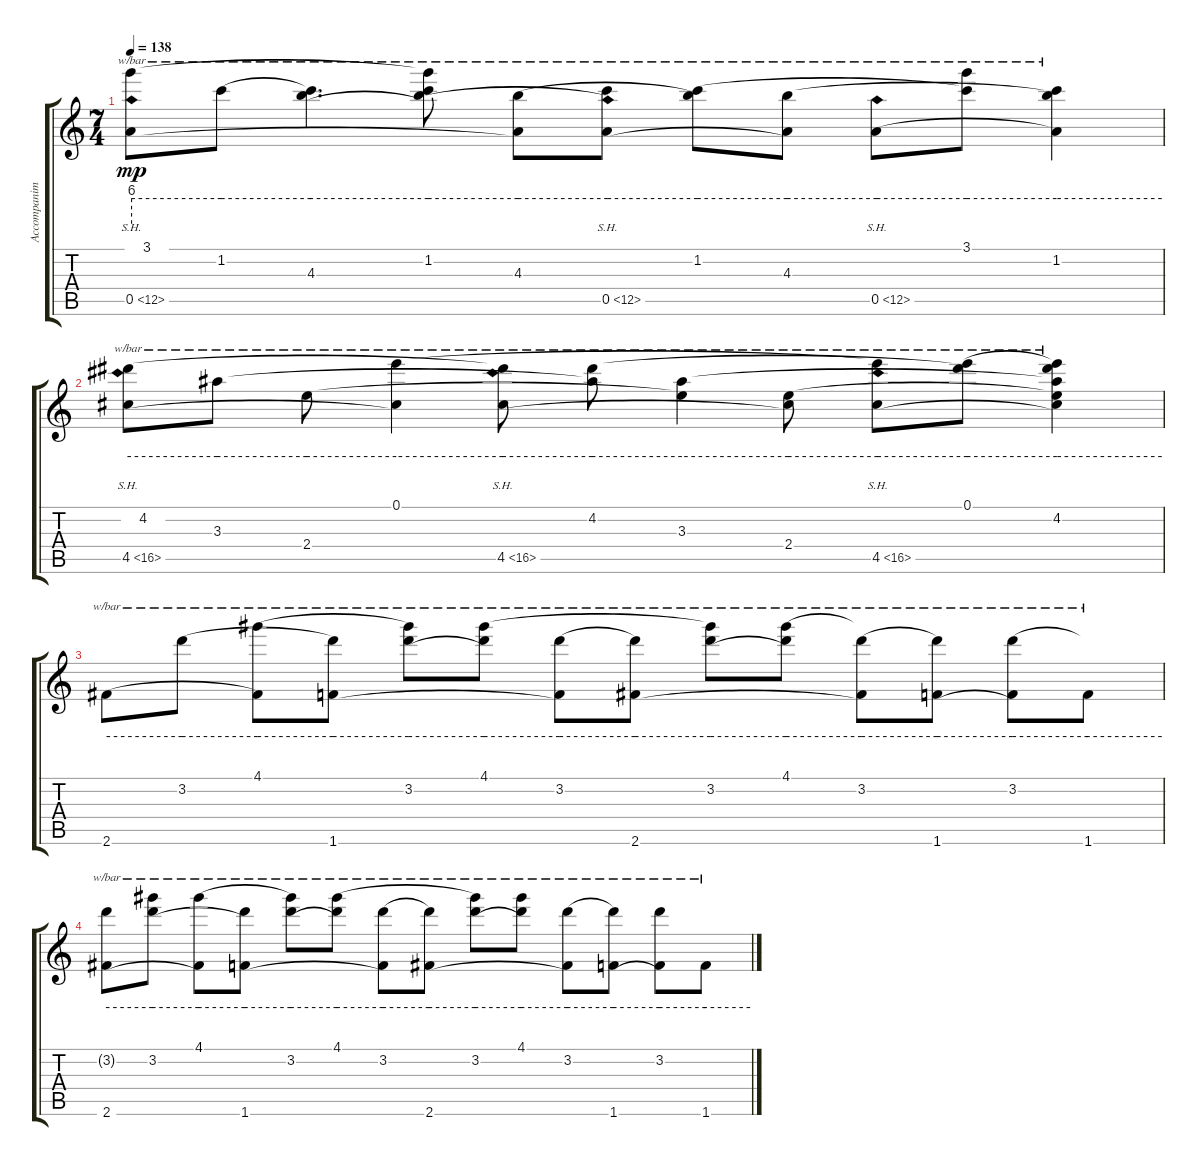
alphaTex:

\track ("Accompaniment L" "Accompanim") {instrument acousticguitarsteel}
\staff {score tabs}
\tuning (E4 B3 G3 D3 A2 E2) {hide}
\ts (7 4)
\tempo 138
\clef g2
\ks c
(3.1 0.5{sh 12}).8{tbe (hold default 0 24 60 24) dy mp} 1.2.8{tbe (hold default 0 24 60 24)} (1.2{t} 4.3).4{d tbe (hold default 0 24 60 24)} (3.1{t} 1.2 4.3{t}).8{tbe (hold default 0 24 60 24)} (4.3 0.5{t}).8{tbe (hold default 0 24 60 24)} (1.2{t} 0.5{sh 12}).8{tbe (hold default 0 24 60 24)} (1.2 4.3{t}).8{tbe (hold default 0 24 60 24)} (4.3 0.5{t}).8{tbe (hold default 0 24 60 24)} 0.5{sh 12}.8{tbe (hold default 0 24 60 24)} (3.1 1.2{t}).8{tbe (hold default 0 24 60 24)} (1.2 4.3{t} 0.5{t}).4{tbe (hold default 0 24 60 24)} |
(4.2 4.5{sh 12}).8{tbe (hold default 0 24 60 24)} 3.3.8{tbe (hold default 0 24 60 24)} 2.4.8{tbe (hold default 0 24 60 24)} (0.1 4.5{t}).4{tbe (hold default 0 24 60 24)} (4.2{t} 4.5{sh 12}).8{tbe (hold default 0 24 60 24)} (4.2 3.3{t}).8{tbe (hold default 0 24 60 24)} (3.3 2.4{t}).4{tbe (hold default 0 24 60 24)} (2.4 4.5{t}).8{tbe (hold default 0 24 60 24)} (0.1{t} 4.5{sh 12}).8{tbe (hold default 0 24 60 24)} (0.1 4.2{t}).8{tbe (hold default 0 24 60 24)} (0.1{t} 4.2 3.3{t} 2.4{t} 4.5{t}).4{tbe (hold default 0 24 60 24)} |
2.6.8{tbe (hold default 0 24 60 24)} 3.2.8{tbe (hold default 0 24 60 24)} (4.1 2.6{t}).8{tbe (hold default 0 24 60 24)} (3.2{t} 1.6).8{tbe (hold default 0 24 60 24)} (4.1{t} 3.2).8{tbe (hold default 0 24 60 24)} (4.1 3.2{t}).8{tbe (hold default 0 24 60 24)} (3.2 1.6{t}).8{tbe (hold default 0 24 60 24)} (3.2{t} 2.6).8{tbe (hold default 0 24 60 24)} (4.1{t} 3.2).8{tbe (hold default 0 24 60 24)} (4.1 3.2{t}).8{tbe (hold default 0 24 60 24)} (3.2 2.6{t}).8{tbe (hold default 0 24 60 24)} (3.2{t} 1.6).8{tbe (hold default 0 24 60 24)} (3.2 1.6{t}).8{tbe (hold default 0 24 60 24)} 1.6.8{tbe (hold default 0 24 60 24)} |
(3.2{t} 2.6).8{tbe (hold default 0 24 60 24)} (4.1{t} 3.2).8{tbe (hold default 0 24 60 24)} (4.1 2.6{t}).8{tbe (hold default 0 24 60 24)} (3.2{t} 1.6).8{tbe (hold default 0 24 60 24)} (4.1{t} 3.2).8{tbe (hold default 0 24 60 24)} (4.1 3.2{t}).8{tbe (hold default 0 24 60 24)} (3.2 1.6{t}).8{tbe (hold default 0 24 60 24)} (3.2{t} 2.6).8{tbe (hold default 0 24 60 24)} (4.1{t} 3.2).8{tbe (hold default 0 24 60 24)} (4.1 3.2{t}).8{tbe (hold default 0 24 60 24)} (3.2 2.6{t}).8{tbe (hold default 0 24 60 24)} (3.2{t} 1.6).8{tbe (hold default 0 24 60 24)} (3.2 1.6{t}).8{tbe (hold default 0 24 60 24)} 1.6.8{tbe (hold default 0 24 60 24)}
